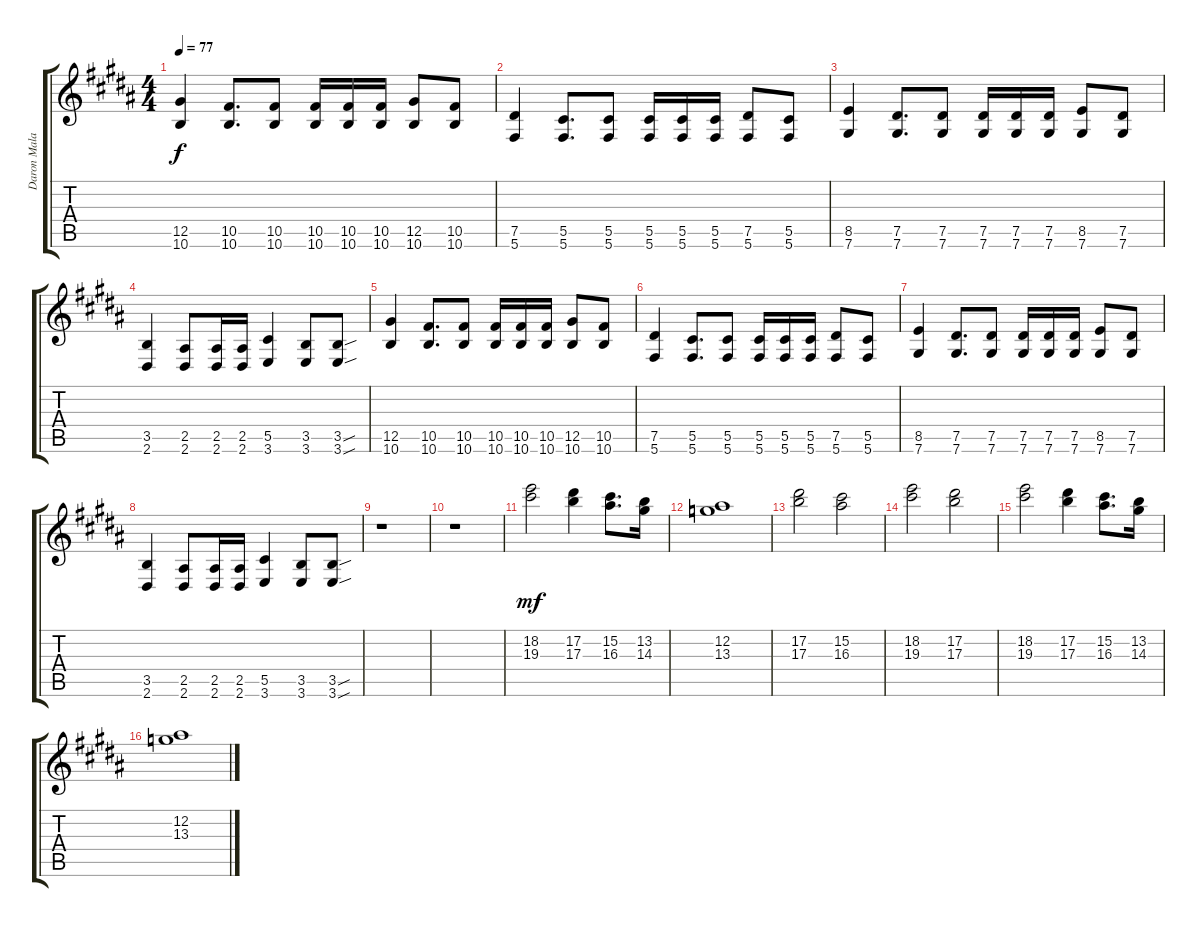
\track ("Daron Malakian 1" "Daron Mala") {instrument electricguitarjazz}
\staff {score tabs}
\tuning (Eb4 Bb3 Gb3 Db3 Ab2 Db2) {hide}
\ts (4 4)
\tempo 77
\clef g2
\ks g#minor
(12.5 10.6).4{dy f} (10.5 10.6).8{d} (10.5 10.6).8 (10.5 10.6).16 (10.5 10.6).16 (10.5 10.6).16 (12.5 10.6).8 (10.5 10.6).8 |
(7.5 5.6).4 (5.5 5.6).8{d} (5.5 5.6).8 (5.5 5.6).16 (5.5 5.6).16 (5.5 5.6).16 (7.5 5.6).8 (5.5 5.6).8 |
(8.5 7.6).4 (7.5 7.6).8{d} (7.5 7.6).8 (7.5 7.6).16 (7.5 7.6).16 (7.5 7.6).16 (8.5 7.6).8 (7.5 7.6).8 |
(3.5 2.6).4 (2.5 2.6).8 (2.5 2.6).16 (2.5 2.6).16 (5.5 3.6).4 (3.5 3.6).8 (3.5{sou} 3.6{sou}).8 |
(12.5 10.6).4 (10.5 10.6).8{d} (10.5 10.6).8 (10.5 10.6).16 (10.5 10.6).16 (10.5 10.6).16 (12.5 10.6).8 (10.5 10.6).8 |
(7.5 5.6).4 (5.5 5.6).8{d} (5.5 5.6).8 (5.5 5.6).16 (5.5 5.6).16 (5.5 5.6).16 (7.5 5.6).8 (5.5 5.6).8 |
(8.5 7.6).4 (7.5 7.6).8{d} (7.5 7.6).8 (7.5 7.6).16 (7.5 7.6).16 (7.5 7.6).16 (8.5 7.6).8 (7.5 7.6).8 |
(3.5 2.6).4 (2.5 2.6).8 (2.5 2.6).16 (2.5 2.6).16 (5.5 3.6).4 (3.5 3.6).8 (3.5{sou} 3.6{sou}).8 |
r.1 |
r.1 |
(18.2 19.3).2{dy mf balance 1} (17.2 17.3).4 (15.2 16.3).8{d} (13.2 14.3).16 |
(12.2 13.3).1 |
(17.2 17.3).2 (15.2 16.3).2 |
(18.2 19.3).2 (17.2 17.3).2 |
(18.2 19.3).2 (17.2 17.3).4 (15.2 16.3).8{d} (13.2 14.3).16 |
(12.2 13.3).1
